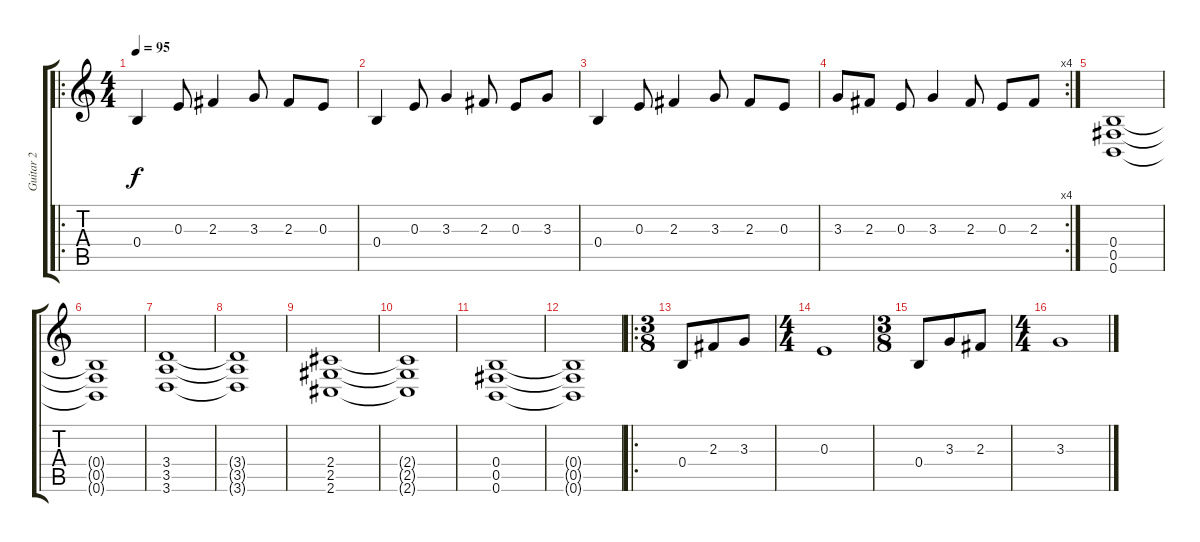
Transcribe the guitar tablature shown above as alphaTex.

\track ("Guitar 2" "Guitar 2") {instrument overdrivenguitar}
\staff {score tabs}
\tuning (Db4 Ab3 E3 B2 Gb2 B1) {hide}
\ro
\ts (4 4)
\tempo 95
\clef g2
\ks c
0.4.4{dy f} 0.3.8 2.3.4 3.3.8 2.3.8 0.3.8 |
0.4.4 0.3.8 3.3.4 2.3.8 0.3.8 3.3.8 |
0.4.4 0.3.8 2.3.4 3.3.8 2.3.8 0.3.8 |
\rc 4
3.3.8 2.3.8 0.3.8 3.3.4 2.3.8 0.3.8 2.3.8 |
(0.4 0.5 0.6).1 |
(0.4{t} 0.5{t} 0.6{t}).1 |
(3.4 3.5 3.6).1 |
(3.4{t} 3.5{t} 3.6{t}).1 |
(2.4 2.5 2.6).1 |
(2.4{t} 2.5{t} 2.6{t}).1 |
(0.4 0.5 0.6).1 |
(0.4{t} 0.5{t} 0.6{t}).1 |
\ro
\ts (3 8)
0.4.8 2.3.8 3.3.8 |
\ts (4 4)
0.3.1 |
\ts (3 8)
0.4.8 3.3.8 2.3.8 |
\ts (4 4)
3.3.1
